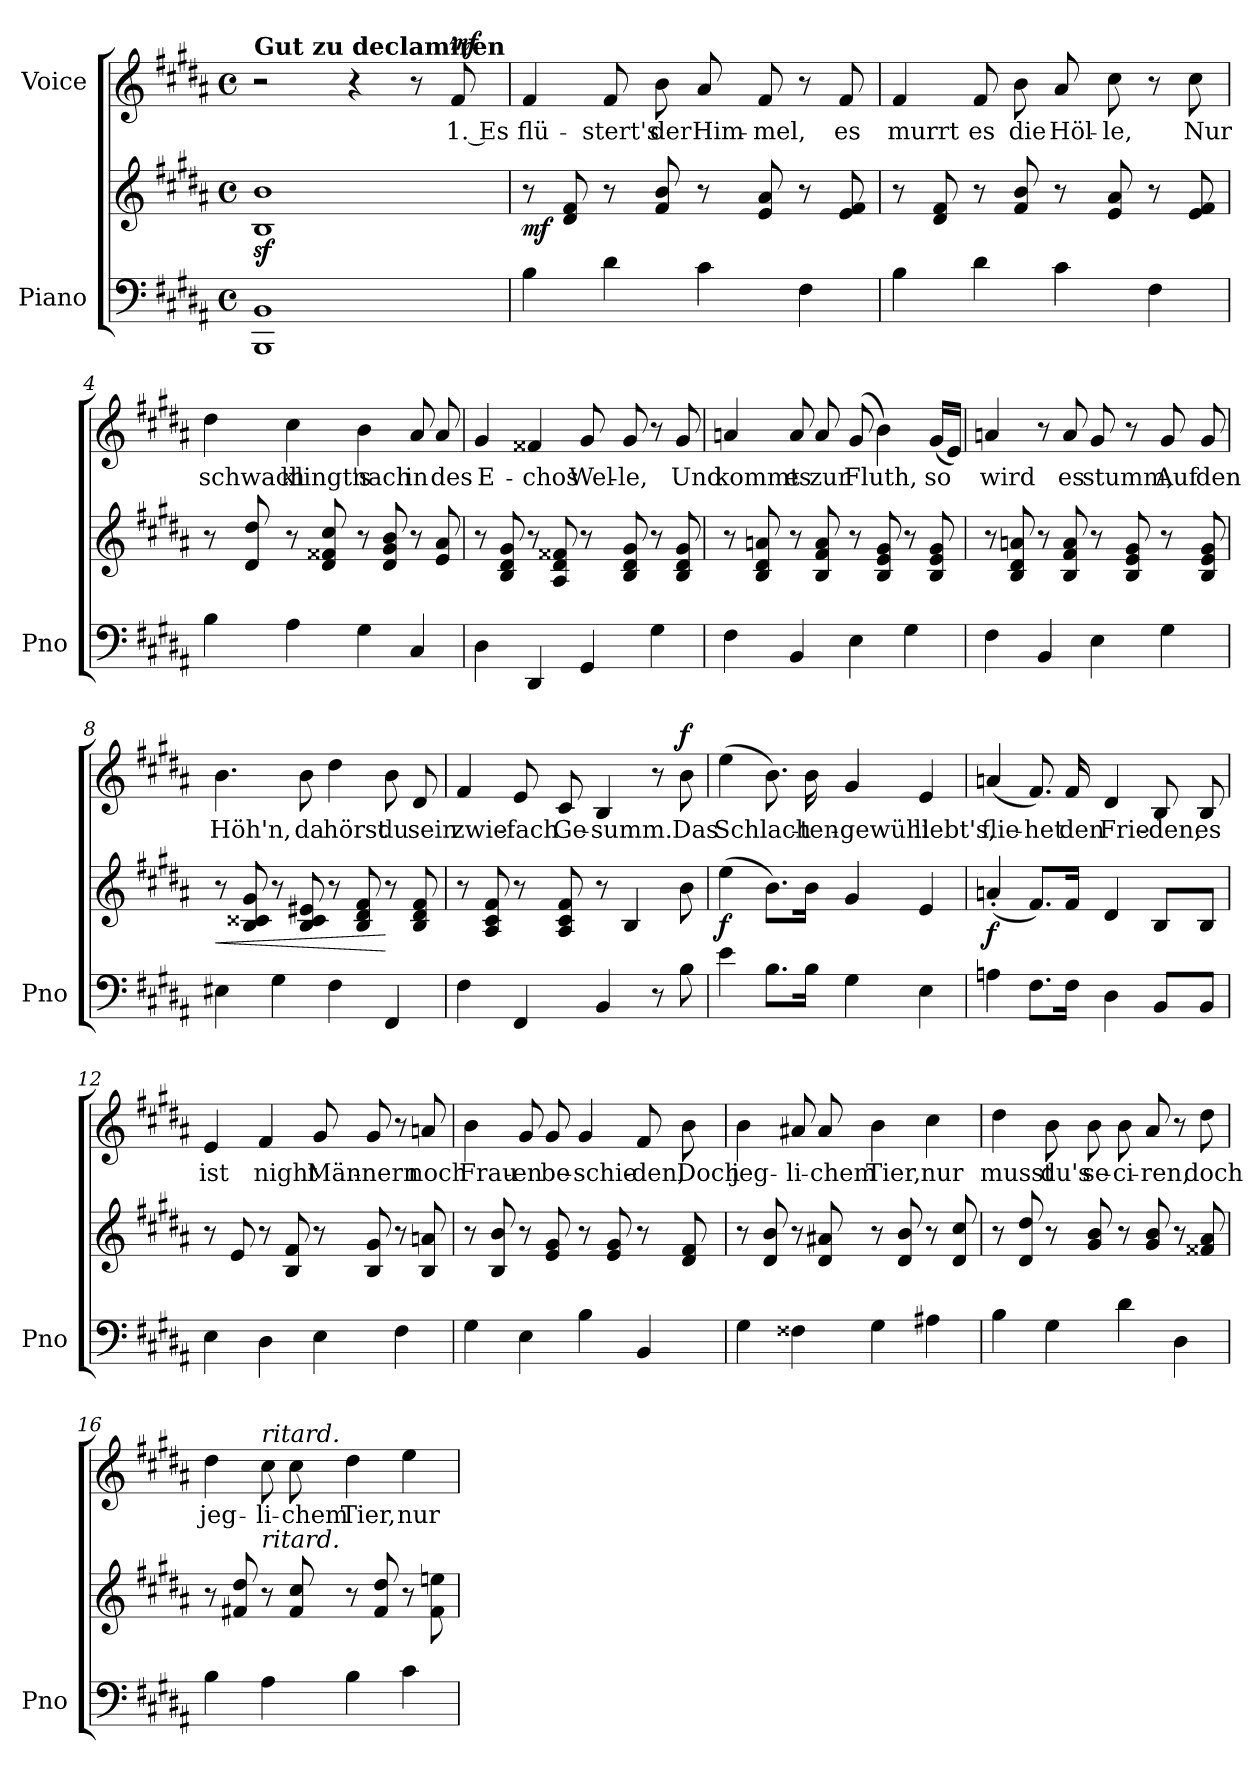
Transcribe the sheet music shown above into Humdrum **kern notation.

**kern	**kern	**dynam	**kern	**text	**dynam
*part2	*part2	*part2	*part1	*part1	*part1
*staff3	*staff2	*staff2/3	*staff1	*staff1	*staff1
*I"Piano	*	*	*I"Voice	*	*
*I'Pno	*	*	*	*	*
*clefF4	*clefG2	*	*clefG2	*	*
*k[f#c#g#d#a#]	*k[f#c#g#d#a#]	*	*k[f#c#g#d#a#]	*	*
*M4/4	*M4/4	*	*M4/4	*	*
*met(c)	*met(c)	*	*met(c)	*	*
=1	=1	=1	=1	=1	=1
!	!	!	!LO:TX:a:B:t=Gut zu declamiren	!	!
1BBB 1BB	1Bz< 1bz<	.	2r	.	.
.	.	.	4r	.	.
.	.	.	8r	.	.
!	!	!	!	!	!LO:DY:a
.	.	.	8f#/	1. Es	mf
=2	=2	=2	=2	=2	=2
!	!	!LO:DY:b	!	!	!
4B\	8r	mf	4f#/	flü-	.
.	8d#/ 8f#/	.	.	.	.
4d#\	8r	.	8f#/	-stert's	.
.	8f#/ 8b/	.	8b\	der	.
4c#\	8r	.	8a#/	Him-	.
.	8e/ 8a#/	.	8f#/	-mel,	.
4F#\	8r	.	8r	.	.
.	8e/ 8f#/	.	8f#/	es	.
=3	=3	=3	=3	=3	=3
4B\	8r	.	4f#/	murrt	.
.	8d#/ 8f#/	.	.	.	.
4d#\	8r	.	8f#/	es	.
.	8f#/ 8b/	.	8b\	die	.
4c#\	8r	.	8a#/	Höl-	.
.	8e/ 8a#/	.	8cc#\	-le,	.
4F#\	8r	.	8r	.	.
.	8e/ 8f#/	.	8cc#\	Nur	.
=4	=4	=4	=4	=4	=4
4B\	8r	.	4dd#\	schwach	.
.	8d#/ 8dd#/	.	.	.	.
4A#\	8r	.	4cc#\	klingt's	.
.	8d#/ 8f##X/ 8cc#/	.	.	.	.
4G#\	8r	.	4b\	nach	.
.	8d#/ 8g#/ 8b/	.	.	.	.
4C#/	8r	.	8a#/	in	.
.	8e/ 8a#/	.	8a#/	des	.
=5	=5	=5	=5	=5	=5
4D#\	8r	.	4g#/	E-	.
.	8B/ 8d#/ 8g#/	.	.	.	.
4DD#/	8r	.	4f##X/	-chos	.
.	8A#/ 8d#/ 8f##X/	.	.	.	.
4GG#/	8r	.	8g#/	Wel-	.
.	8B/ 8d#/ 8g#/	.	8g#/	-le,	.
4G#\	8r	.	8r	.	.
.	8B/ 8d#/ 8g#/	.	8g#/	Und	.
=6	=6	=6	=6	=6	=6
4F#\	8r	.	4an/	kommt	.
.	8B/ 8d#/ 8an/	.	.	.	.
4BB/	8r	.	8a/	es	.
.	8B/ 8f#/ 8a/	.	8a/	zur	.
4E\	8r	.	(8g#/	Fluth,	.
.	8B/ 8e/ 8g#/	.	4b\)	.	.
4G#\	8r	.	.	.	.
.	8B/ 8e/ 8g#/	.	(16g#/LL	so	.
.	.	.	16e/JJ)	.	.
=7	=7	=7	=7	=7	=7
4F#\	8r	.	4an/	wird	.
.	8B/ 8d#/ 8an/	.	.	.	.
4BB/	8r	.	8r	.	.
.	8B/ 8f#/ 8a/	.	8a/	es	.
4E\	8r	.	8g#/	stumm,	.
.	8B/ 8e/ 8g#/	.	8r	.	.
4G#\	8r	.	8g#/	Auf	.
.	8B/ 8e/ 8g#/	.	8g#/	den	.
=8	=8	=8	=8	=8	=8
!	!	!LO:HP:b	!	!	!
4E#X\	8r	<	4.b\	Höh'n,	.
.	8B/ 8c##X/ 8g#/	.	.	.	.
4G#\	8r	.	.	.	.
.	8B/ 8c##/ 8e#X/	.	8b\	da	.
4F#\	8r	.	4dd#\	hörst	.
.	8B/ 8d#/ 8f#/	.	.	.	.
4FF#/	8r	[	8b\	du	.
.	8B/ 8d#/ 8f#/	.	8d#/	sein	.
=9	=9	=9	=9	=9	=9
4F#\	8r	.	4f#/	zwie-	.
.	8A#/ 8c#/ 8f#/	.	.	.	.
4FF#/	8r	.	8e/	-fach	.
.	8A#/ 8c#/ 8f#/	.	8c#/	Ge-	.
4BB/	8r	.	4B/	-summ.	.
.	4B/	.	.	.	.
8r	.	.	8r	.	.
!	!	!	!	!	!LO:DY:a
8B\	8b\	.	8b\	Das	f
=10	=10	=10	=10	=10	=10
!	!	!LO:DY:b	!	!	!
4e\	(4ee\	f	(4ee\	Schlach-	.
8.B\L	8.b\L)	.	8.b\)	.	.
16B\Jk	16b\Jk	.	16b\	-ten-	.
4G#\	4g#/	.	4g#/	-gewühl	.
4E\	4e/	.	4e/	liebt's,	.
=11	=11	=11	=11	=11	=11
!	!	!LO:DY:b	!	!	!
4An\	(4an'/	f	(4an/	flie-	.
8.F#\L	8.f#/L)	.	8.f#/)	-het	.
16F#\Jk	16f#/Jk	.	16f#/	den	.
4D#\	4d#/	.	4d#/	Frie-	.
8BB/L	8B/L	.	8B/	-den,	.
8BB/J	8B/J	.	8B/	es	.
=12	=12	=12	=12	=12	=12
4E\	8r	.	4e/	ist	.
.	8e/	.	.	.	.
4D#\	8r	.	4f#/	night	.
.	8B/ 8f#/	.	.	.	.
4E\	8r	.	8g#/	Män-	.
.	8B/ 8g#/	.	8g#/	-nern	.
4F#\	8r	.	8r	.	.
.	8B/ 8an/	.	8an/	noch	.
=13	=13	=13	=13	=13	=13
4G#\	8r	.	4b\	Frau-	.
.	8B/ 8b/	.	.	.	.
4E\	8r	.	8g#/	-en	.
.	8e/ 8g#/	.	8g#/	be-	.
4B\	8r	.	4g#/	-schie-	.
.	8e/ 8g#/	.	.	.	.
4BB/	8r	.	8f#/	-den,	.
.	8d#/ 8f#/	.	8b\	Doch	.
=14	=14	=14	=14	=14	=14
4G#\	8r	.	4b\	jeg-	.
.	8d#/ 8b/	.	.	.	.
4F##X\	8r	.	8a#X/	-li-	.
.	8d#/ 8a#X/	.	8a#/	-chem	.
4G#\	8r	.	4b\	Tier,	.
.	8d#/ 8b/	.	.	.	.
4A#X\	8r	.	4cc#\	nur	.
.	8d#/ 8cc#/	.	.	.	.
=15	=15	=15	=15	=15	=15
4B\	8r	.	4dd#\	musst	.
.	8d#/ 8dd#/	.	.	.	.
4G#\	8r	.	8b\	du's	.
.	8g#/ 8b/	.	8b\	se-	.
4d#\	8r	.	8b\	-ci-	.
.	8g#/ 8b/	.	8a#/	-ren,	.
4D#\	8r	.	8r	.	.
.	8f##X/ 8a#/	.	8dd#\	doch	.
=16	=16	=16	=16	=16	=16
4B\	8r	.	4dd#\	jeg-	.
.	8f#X/ 8dd#/	.	.	.	.
!	!	!	!LO:TX:a:i:t=ritard.	!	!
!	!LO:TX:a:i:t=ritard.	!	!	!	!
4A#\	8r	.	8cc#\	-li-	.
.	8f#/ 8cc#/	.	8cc#\	-chem	.
4B\	8r	.	4dd#\	Tier,	.
.	8f#/ 8dd#/	.	.	.	.
4c#\	8r	.	4ee\	nur	.
.	8f#\ 8een\	.	.	.	.
=	=	=	=	=	=
*-	*-	*-	*-	*-	*-
